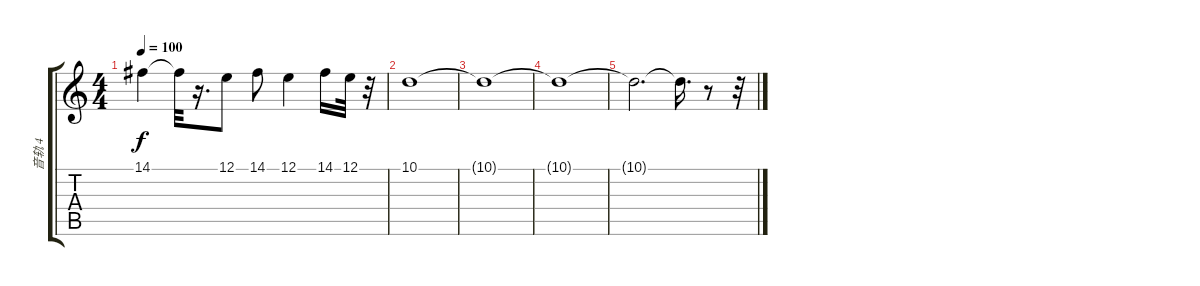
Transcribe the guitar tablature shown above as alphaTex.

\track ("音轨 4" "音轨 4") {instrument flute}
\staff {score tabs}
\tuning (E4 B3 G3 D3 A2 E2) {hide}
\ts (4 4)
\tempo 100
\clef g2
\ks c
14.1{t}.4{dy f} 14.1{t}.32 r.16{d} 12.1.8 14.1.8 12.1.4 14.1.16 12.1.32 r.32 |
10.1.1 |
10.1{t}.1 |
10.1{t}.1 |
10.1{t}.2{d} 10.1{t}.16{d} r.8 r.32
